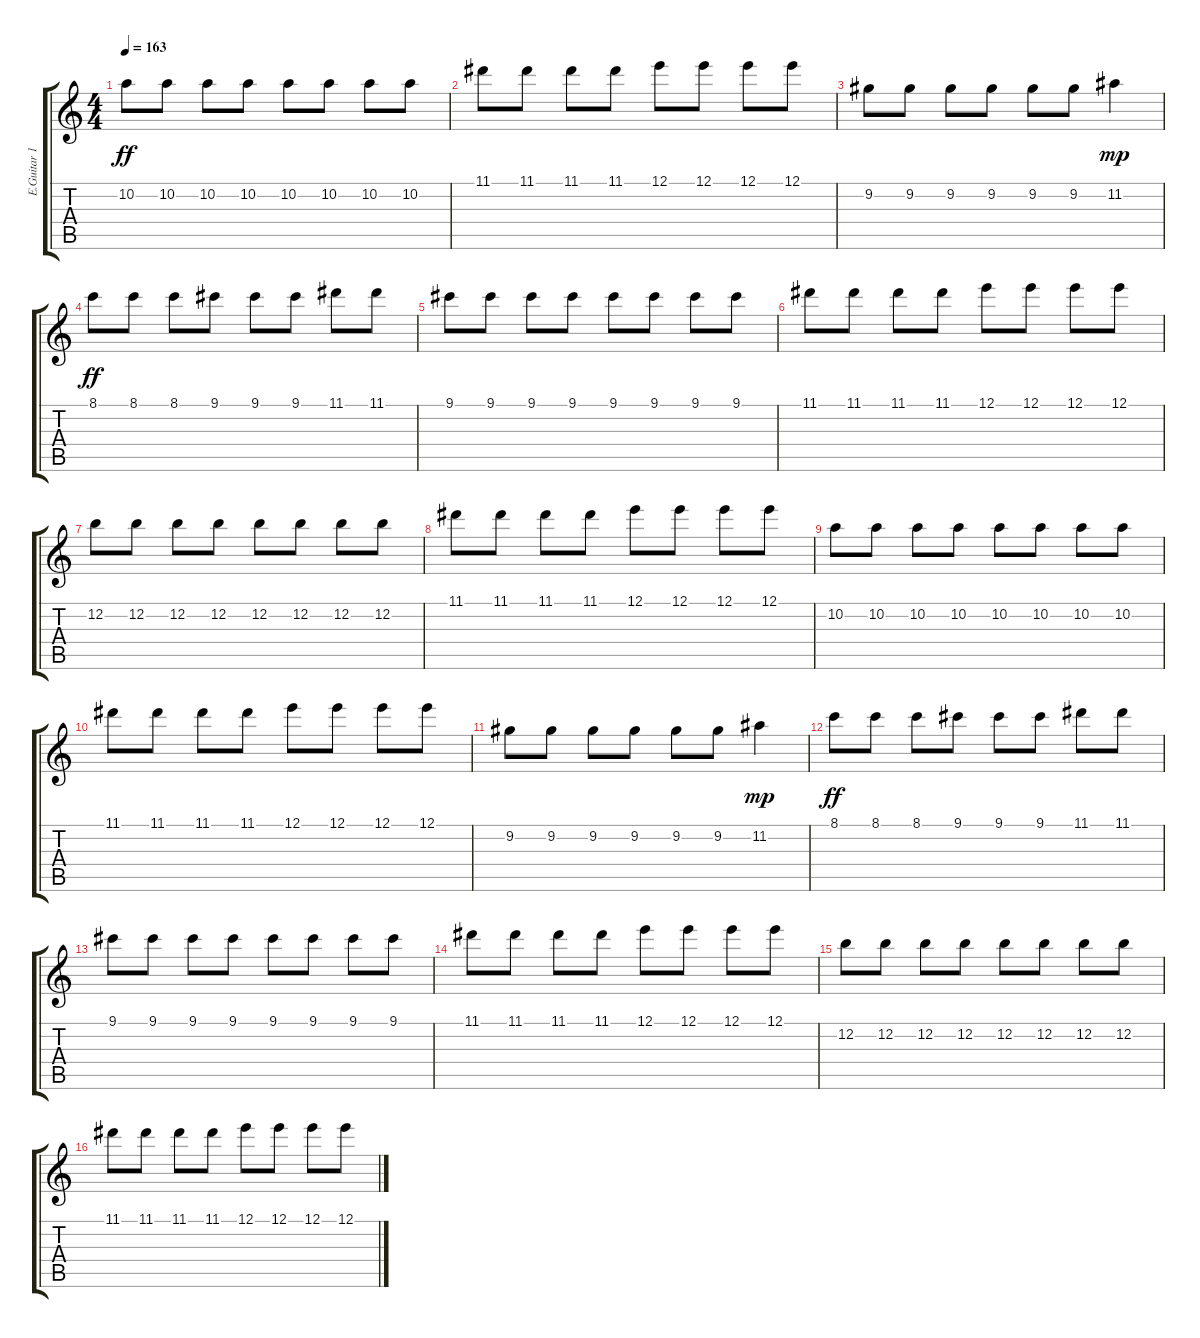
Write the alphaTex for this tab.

\track ("E.Guitar 1" "E.Guitar 1") {instrument overdrivenguitar}
\staff {score tabs}
\tuning (E4 B3 G3 D3 A2 E2) {hide}
\ts (4 4)
\tempo 163
\clef g2
\ks c
10.2.8{dy ff} 10.2.8 10.2.8 10.2.8 10.2.8 10.2.8 10.2.8 10.2.8 |
11.1.8 11.1.8 11.1.8 11.1.8 12.1.8 12.1.8 12.1.8 12.1.8 |
9.2.8 9.2.8 9.2.8 9.2.8 9.2.8 9.2.8 11.2.4{dy mp} |
8.1.8{dy ff} 8.1.8 8.1.8 9.1.8 9.1.8 9.1.8 11.1.8 11.1.8 |
9.1.8 9.1.8 9.1.8 9.1.8 9.1.8 9.1.8 9.1.8 9.1.8 |
11.1.8 11.1.8 11.1.8 11.1.8 12.1.8 12.1.8 12.1.8 12.1.8 |
12.2.8{volume 8} 12.2.8 12.2.8 12.2.8 12.2.8 12.2.8 12.2.8 12.2.8 |
11.1.8 11.1.8 11.1.8 11.1.8 12.1.8 12.1.8 12.1.8 12.1.8 |
10.2.8 10.2.8 10.2.8 10.2.8 10.2.8 10.2.8 10.2.8 10.2.8 |
11.1.8 11.1.8 11.1.8 11.1.8 12.1.8 12.1.8 12.1.8 12.1.8 |
9.2.8{volume 5} 9.2.8 9.2.8 9.2.8 9.2.8 9.2.8 11.2.4{dy mp} |
8.1.8{dy ff} 8.1.8 8.1.8 9.1.8 9.1.8 9.1.8 11.1.8 11.1.8 |
9.1.8 9.1.8 9.1.8 9.1.8 9.1.8 9.1.8 9.1.8 9.1.8 |
11.1.8 11.1.8 11.1.8 11.1.8 12.1.8 12.1.8 12.1.8 12.1.8 |
12.2.8{volume 0} 12.2.8 12.2.8 12.2.8 12.2.8 12.2.8 12.2.8 12.2.8 |
11.1.8 11.1.8 11.1.8 11.1.8 12.1.8 12.1.8 12.1.8 12.1.8
